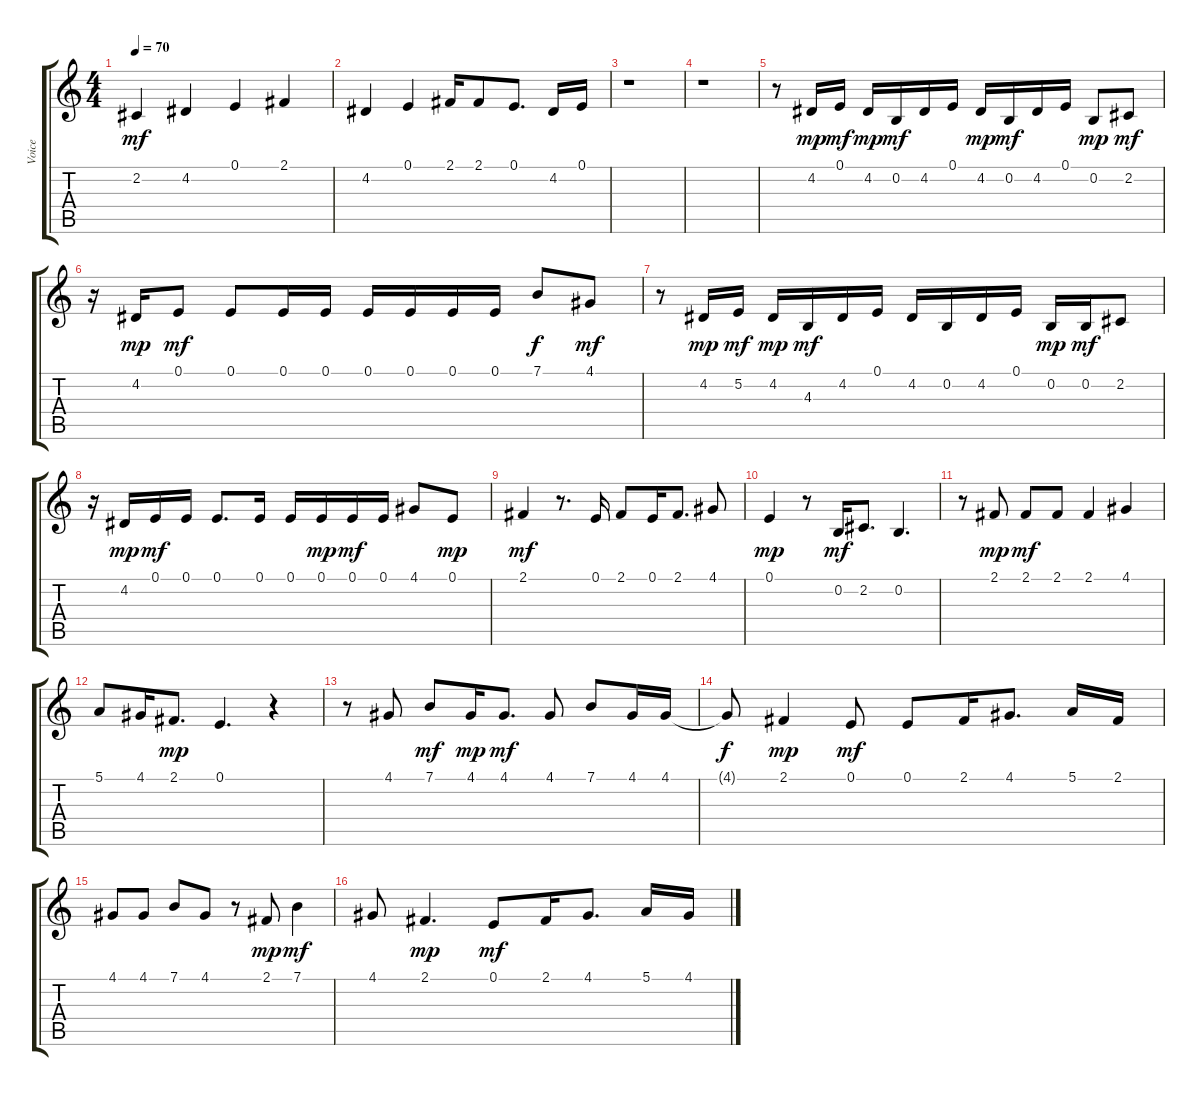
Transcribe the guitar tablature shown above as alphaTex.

\track ("Voice" "Voice") {instrument violin}
\staff {score tabs}
\tuning (E4 B3 G3 D3 A2 E2) {hide}
\ts (4 4)
\tempo 70
\clef g2
\ks c
2.2.4{dy mf} 4.2.4 0.1.4 2.1.4 |
4.2.4 0.1.4 2.1.16 2.1.8 0.1.8{d} 4.2.16 0.1.16 |
r.1 |
r.1 |
r.8 4.2.16{dy mp} 0.1.16{dy mf} 4.2.16{dy mp} 0.2.16{dy mf} 4.2.16 0.1.16 4.2.16{dy mp} 0.2.16{dy mf} 4.2.16 0.1.16 0.2.8{dy mp} 2.2.8{dy mf} |
r.16 4.2.16{dy mp} 0.1.8{dy mf} 0.1.8 0.1.16 0.1.16 0.1.16 0.1.16 0.1.16 0.1.16 7.1.8{dy f} 4.1.8{dy mf} |
r.8 4.2.16{dy mp} 5.2.16{dy mf} 4.2.16{dy mp} 4.3.16{dy mf} 4.2.16 0.1.16 4.2.16 0.2.16 4.2.16 0.1.16 0.2.16{dy mp} 0.2.16{dy mf} 2.2.8 |
r.16 4.2.16{dy mp} 0.1.16{dy mf} 0.1.16 0.1.8{d} 0.1.16 0.1.16 0.1.16{dy mp} 0.1.16{dy mf} 0.1.16 4.1.8 0.1.8{dy mp} |
2.1.4{dy mf} r.8{d} 0.1.16 2.1.8 0.1.16 2.1.8{d} 4.1.8 |
0.1.4{dy mp} r.8 0.2.16{dy mf} 2.2.8{d} 0.2.4{d} |
r.8 2.1.8{dy mp} 2.1.8{dy mf} 2.1.8 2.1.4 4.1.4 |
5.1.8 4.1.16 2.1.8{d dy mp} 0.1.4{d} r.4 |
r.8 4.1.8 7.1.8{dy mf} 4.1.16{dy mp} 4.1.8{d dy mf} 4.1.8 7.1.8 4.1.16 4.1.16 |
4.1{t}.8{dy f} 2.1.4{dy mp} 0.1.8{dy mf} 0.1.8 2.1.16 4.1.8{d} 5.1.16 2.1.16 |
4.1.8 4.1.8 7.1.8 4.1.8 r.8 2.1.8{dy mp} 7.1.4{dy mf} |
4.1.8 2.1.4{d dy mp} 0.1.8{dy mf} 2.1.16 4.1.8{d} 5.1.16 4.1.16
